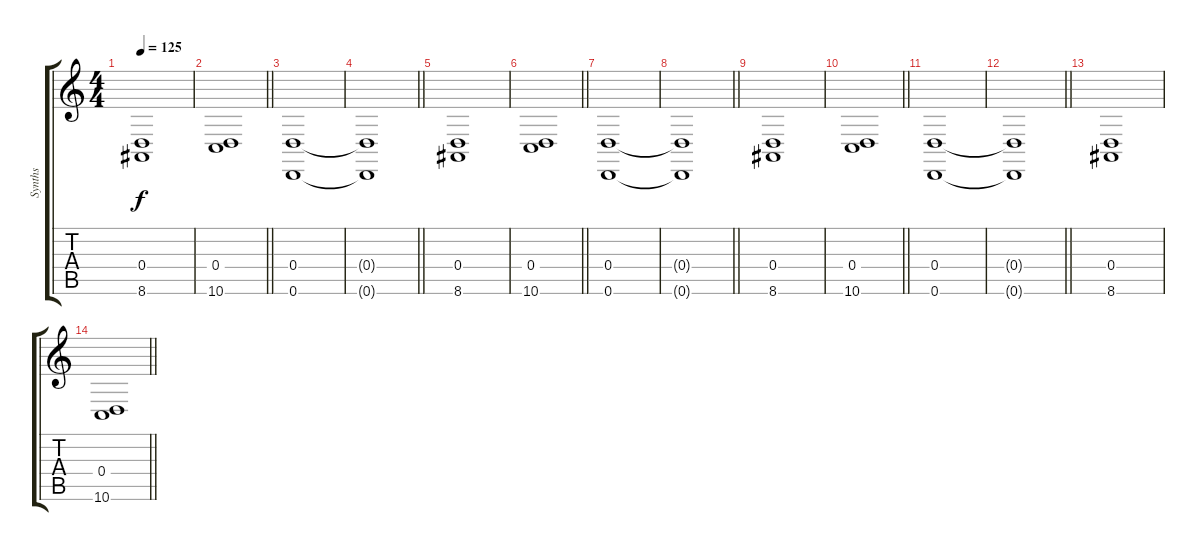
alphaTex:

\track ("Synths" "Synths") {instrument synthstrings1}
\staff {score tabs}
\tuning (E4 B3 G3 D3 A2 D2) {hide}
\ts (4 4)
\tempo 125
\clef g2
\ks c
(0.4 8.6).1{dy f} |
\barLineRight lightlight
(0.4 10.6).1 |
(0.4 0.6).1 |
\barLineRight lightlight
(0.4{t} 0.6{t}).1 |
(0.4 8.6).1 |
\barLineRight lightlight
(0.4 10.6).1 |
(0.4 0.6).1 |
\barLineRight lightlight
(0.4{t} 0.6{t}).1 |
(0.4 8.6).1 |
\barLineRight lightlight
(0.4 10.6).1{volume 0} |
(0.4 0.6).1 |
\barLineRight lightlight
(0.4{t} 0.6{t}).1 |
(0.4 8.6).1 |
\barLineRight lightlight
(0.4 10.6).1
